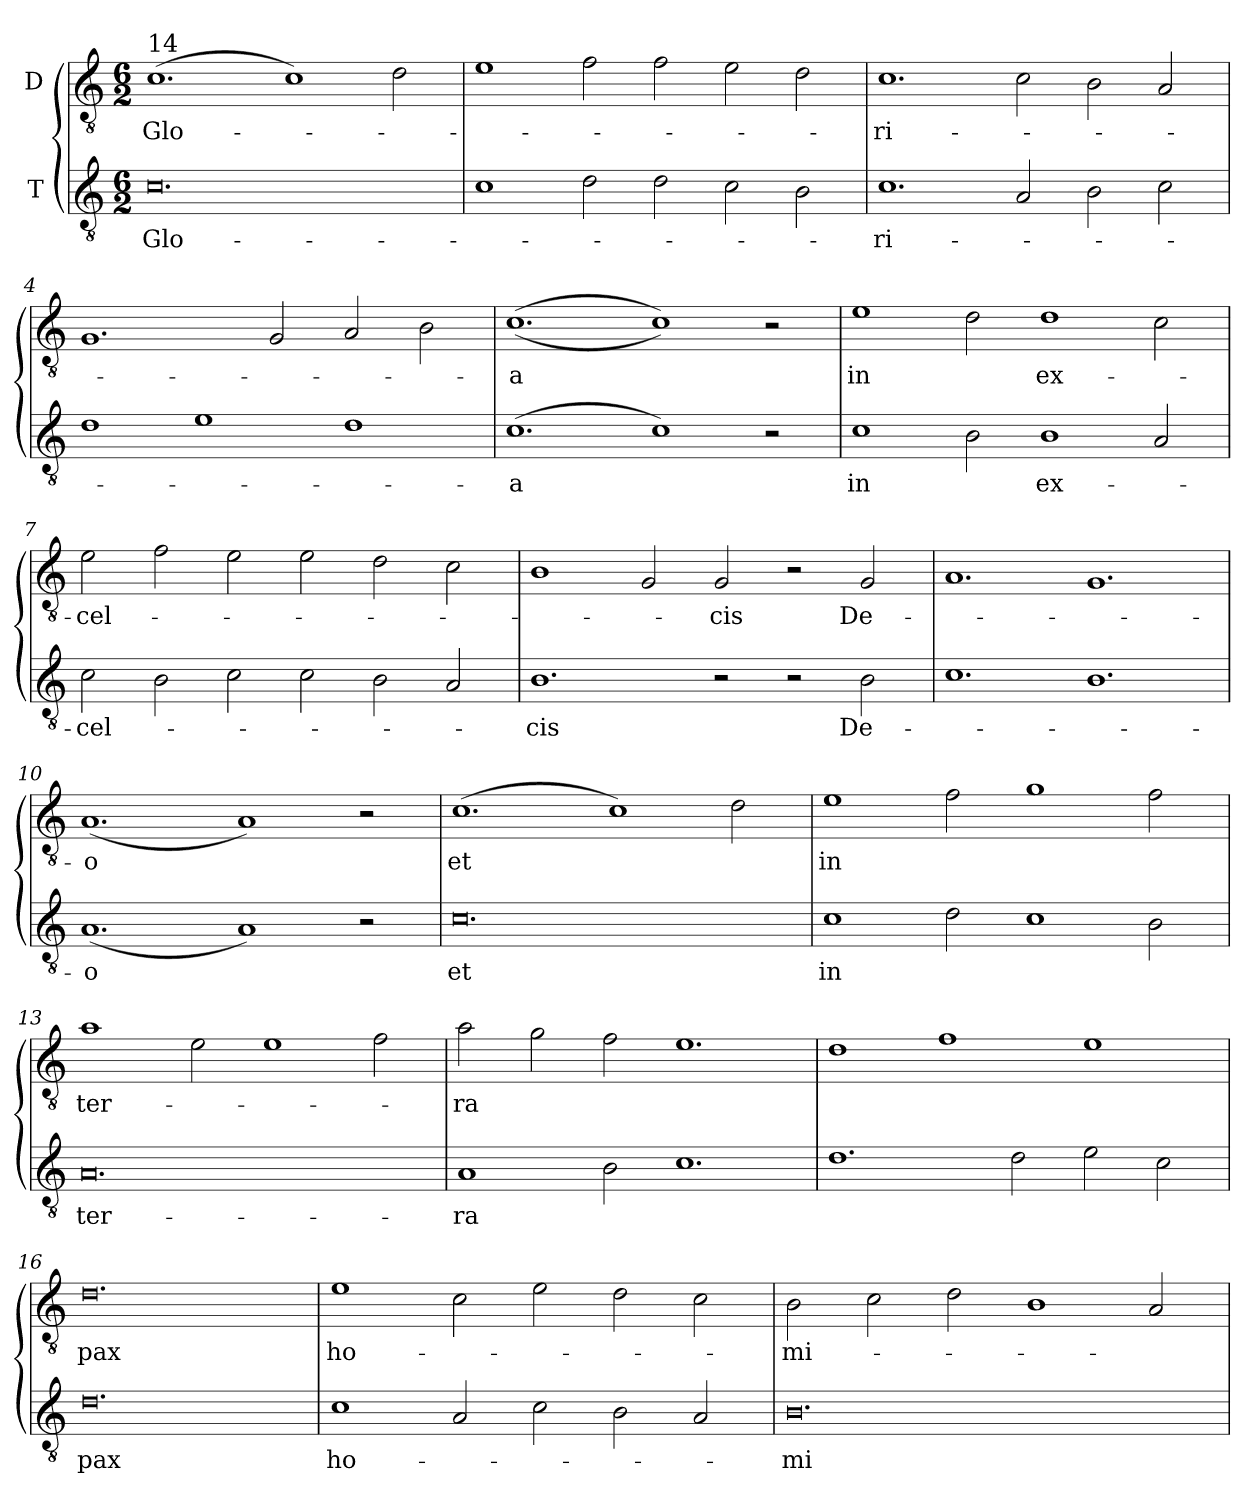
**kern	**text	**kern	**text
*part2	*part2	*part1	*part1
*staff2	*staff2	*staff1	*staff1
*I"T	*	*I"D	*
!!LO:PB:g=z
*clefGv2	*	*clefGv2	*
*ITrd7c12	*	*ITrd7c12	*
*k[]	*	*k[]	*
*C:	*	*C:	*
*M6/2	*	*M6/2	*
=1	=1	=1	=1
!	!LO:LY:b:color=#000000	!	!
!	!	!LO:TX:a:t=14	!
!	!	!	!LO:LY:b:color=#000000
0.Ci\	Glo-	(1.Ci\	Glo-
.	.	1Ci\)	.
.	.	2Di\	.
=2	=2	=2	=2
1Ci\	.	1Ei\	.
2Di\	.	2Fi\	.
2Di\	.	2Fi\	.
2Ci\	.	2Ei\	.
2BBi\	.	2Di\	.
=3	=3	=3	=3
!	!LO:LY:b:color=#000000	!	!
!	!	!	!LO:LY:b:color=#000000
1.Ci\	-ri-	1.Ci\	-ri-
2AAi/	.	2Ci\	.
2BBi\	.	2BBi\	.
2Ci\	.	2AAi/	.
=4	=4	=4	=4
1Di\	.	1.GGi/	.
1Ei\	.	.	.
.	.	2GGi/	.
1Di\	.	2AAi/	.
.	.	2BBi\	.
=5	=5	=5	=5
!	!LO:LY:b:color=#000000	!	!
!	!	!	!LO:LY:b:color=#000000
(1.Ci\	-a	((1.Ci\	-a
1Ci\)	.	1Ci\))	.
2r	.	2r	.
!!LO:LB:g=z
=6	=6	=6	=6
!	!LO:LY:b:color=#000000	!	!
!	!	!	!LO:LY:b:color=#000000
1Ci\	in	1Ei\	in
2BBi\	.	2Di\	.
!	!LO:LY:b:color=#000000	!	!
!	!	!	!LO:LY:b:color=#000000
1BBi/	ex-	1Di\	ex-
2AAi/	.	2Ci\	.
=7	=7	=7	=7
!	!LO:LY:b:color=#000000	!	!
!	!	!	!LO:LY:b:color=#000000
2Ci\	-cel-	2Ei\	-cel-
2BBi\	.	2Fi\	.
2Ci\	.	2Ei\	.
2Ci\	.	2Ei\	.
2BBi\	.	2Di\	.
2AAi/	.	2Ci\	.
=8	=8	=8	=8
!	!LO:LY:b:color=#000000	!	!
1.BBi/	-cis	1BBi/	.
.	.	2GGi/	.
!	!	!	!LO:LY:b:color=#000000
2r	.	2GGi/	-cis
2r	.	2r	.
!	!LO:LY:b:color=#000000	!	!
!	!	!	!LO:LY:b:color=#000000
2BBi\	De-	2GGi/	De-
=9	=9	=9	=9
1.Ci\	.	1.AAi/	.
1.BBi/	.	1.GGi/	.
=10	=10	=10	=10
!	!LO:LY:b:color=#000000	!	!
!	!	!	!LO:LY:b:color=#000000
(1.AAi/	-o	(1.AAi/	-o
1AAi/)	.	1AAi/)	.
2r	.	2r	.
!!LO:LB:g=z
=11	=11	=11	=11
!	!LO:LY:b:color=#000000	!	!
!	!	!	!LO:LY:b:color=#000000
0.Ci\	et	(1.Ci\	et
.	.	1Ci\)	.
.	.	2Di\	.
=12	=12	=12	=12
!	!LO:LY:b:color=#000000	!	!
!	!	!	!LO:LY:b:color=#000000
1Ci\	in	1Ei\	in
2Di\	.	2Fi\	.
1Ci\	.	1Gi\	.
2BBi\	.	2Fi\	.
=13	=13	=13	=13
!	!LO:LY:b:color=#000000	!	!
!	!	!	!LO:LY:b:color=#000000
0.AAi/	ter-	1Ai\	ter-
.	.	2Ei\	.
.	.	1Ei\	.
.	.	2Fi\	.
=14	=14	=14	=14
!	!LO:LY:b:color=#000000	!	!
!	!	!	!LO:LY:b:color=#000000
1AAi/	-ra	2Ai\	-ra
.	.	2Gi\	.
2BBi\	.	2Fi\	.
1.Ci\	.	1.Ei\	.
=15	=15	=15	=15
1.Di\	.	1Di\	.
.	.	1Fi\	.
2Di\	.	.	.
2Ei\	.	1Ei\	.
2Ci\	.	.	.
=16	=16	=16	=16
!	!LO:LY:b:color=#000000	!	!
!	!	!	!LO:LY:b:color=#000000
0.Di\	pax	0.Di\	pax
!!LO:LB:g=z
=17	=17	=17	=17
!	!LO:LY:b:color=#000000	!	!
!	!	!	!LO:LY:b:color=#000000
1Ci\	ho-	1Ei\	ho-
2AAi/	.	2Ci\	.
2Ci\	.	2Ei\	.
2BBi\	.	2Di\	.
2AAi/	.	2Ci\	.
=18	=18	=18	=18
!	!LO:LY:b:color=#000000	!	!
!	!	!	!LO:LY:b:color=#000000
0.BBi/	-mi-	2BBi\	-mi-
.	.	2Ci\	.
.	.	2Di\	.
.	.	1BBi/	.
.	.	2AAi/	.
=	=	=	=
*-	*-	*-	*-
